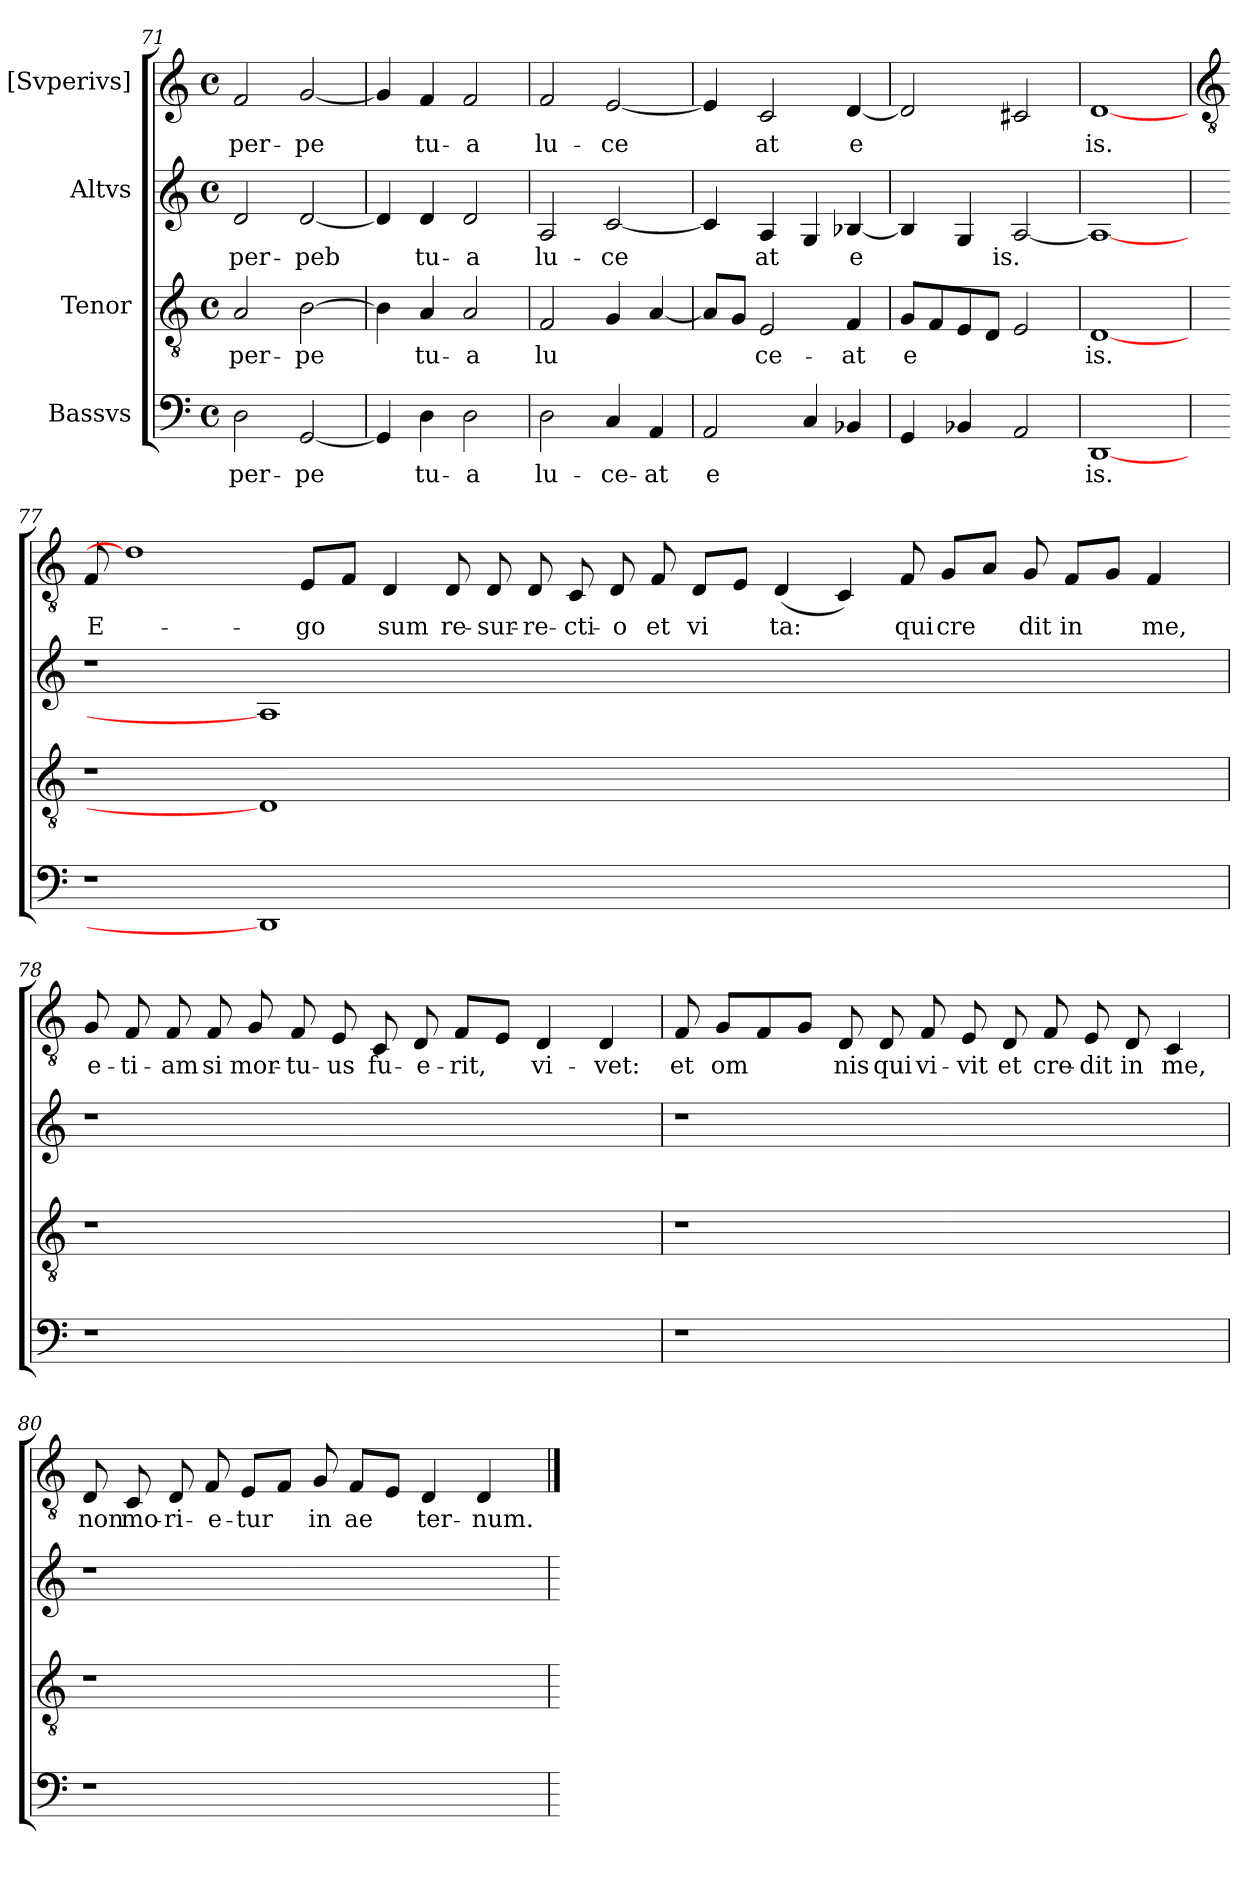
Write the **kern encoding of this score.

**kern	**text	**kern	**text	**kern	**text	**kern	**text
*part4	*part4	*part3	*part3	*part2	*part2	*part1	*part1
*staff4	*staff4	*staff3	*staff3	*staff2	*staff2	*staff1	*staff1
*I"Bassvs	*	*I"Tenor	*	*I"Altvs	*	*I"[Svperivs]	*
*clefF4	*	*clefGv2	*	*clefG2	*	*clefG2	*
*k[]	*	*k[]	*	*k[]	*	*k[]	*
*C:	*	*C:	*	*C:	*	*C:	*
*M4/4	*	*M4/4	*	*M4/4	*	*M4/4	*
*met(c)	*	*met(c)	*	*met(c)	*	*met(c)	*
=71	=71	=71	=71	=71	=71	=71	=71
!	!LO:LY:b:cj	!	!LO:LY:b:cj	!	!LO:LY:b:cj	!	!LO:LY:b:cj
2D\	per-	2A/	per-	2d/	per-	2f/	per-
!	!LO:LY:b:cj	!	!LO:LY:b:cj	!	!LO:LY:b:cj	!	!LO:LY:b:cj
[<2GG/	-pe-	[>2B\	-pe-	[<2d/	-peb-	[<2g/	-pe-
=72	=72	=72	=72	=72	=72	=72	=72
!	!LO:LY:b:cj	!	!LO:LY:b:cj	!	!LO:LY:b:cj	!	!LO:LY:b:cj
4GG/]	--	4B\]	--	4d/]	--	4g/]	--
!	!LO:LY:b:cj	!	!LO:LY:b:cj	!	!LO:LY:b:cj	!	!LO:LY:b:cj
4D\	-tu-	4A/	-tu-	4d/	-tu-	4f/	-tu-
!	!LO:LY:b:cj	!	!LO:LY:b:cj	!	!LO:LY:b:cj	!	!LO:LY:b:cj
2D\	-a	2A/	-a	2d/	-a	2f/	-a
=73	=73	=73	=73	=73	=73	=73	=73
!	!LO:LY:b:cj	!	!LO:LY:b:cj	!	!LO:LY:b:cj	!	!LO:LY:b:cj
2D\	lu-	2F/	lu-	2A/	lu-	2f/	lu-
!	!LO:LY:b:cj	!	!LO:LY:b:cj	!	!LO:LY:b:cj	!	!LO:LY:b:cj
4C/	-ce-	4G/	--	[<2c/	-ce-	[<2e/	-ce-
!	!LO:LY:b:cj	!	!LO:LY:b:cj	!	!	!	!
4AA/	-at	[<4A/	--	.	.	.	.
=74	=74	=74	=74	=74	=74	=74	=74
!	!LO:LY:b:cj	!	!LO:LY:b:cj	!	!LO:LY:b:cj	!	!LO:LY:b:cj
2AA/	e-	8A/L]	--	4c/]	--	4e/]	--
!	!	!	!LO:LY:b:cj	!	!	!	!
.	.	8G/J	--	.	.	.	.
!	!	!	!LO:LY:b:cj	!	!LO:LY:b:cj	!	!LO:LY:b:cj
.	.	2E/	-ce-	4A/	-at	2c/	-at
!	!LO:LY:b:cj	!	!	!	!LO:LY:b:cj	!	!
4C/	--	.	.	4G/	.	.	.
!	!LO:LY:b:cj	!	!LO:LY:b:cj	!	!LO:LY:b:cj	!	!LO:LY:b:cj
4BB-X/	--	4F/	-at	[<4B-X/	e-	[<4d/	e-
=75	=75	=75	=75	=75	=75	=75	=75
!	!LO:LY:b:cj	!	!LO:LY:b:cj	!	!LO:LY:b:cj	!	!LO:LY:b:cj
4GG/	--	8G/L	e-	4B-/]	--	2d/]	--
!	!	!	!LO:LY:b:cj	!	!	!	!
.	.	8F/	--	.	.	.	.
!	!LO:LY:b:cj	!	!LO:LY:b:cj	!	!LO:LY:b:cj	!	!
4BB-X/	--	8E/	--	4G/	--	.	.
!	!	!	!LO:LY:b:cj	!	!	!	!
.	.	8D/J	--	.	.	.	.
!	!LO:LY:b:cj	!	!LO:LY:b:cj	!	!LO:LY:b:cj	!	!LO:LY:b:cj
2AA/	--	2E/	--	[<2A/	-is.	2c#/	--
=76	=76	=76	=76	=76	=76	=76	=76
!	!LO:LY:b:cj	!	!LO:LY:b:cj	!	!LO:LY:b:cj	!	!LO:LY:b:cj
[1DD	-is.	[1D	-is.	1A_	.	[1d	-is.
!!LO:PB:g=z
=77	=77	=77	=77	=77	=77	=77	=77
*	*	*	*	*	*	*clefGv2	*
!	!	!	!	!	!	!	!LO:LY:b:cj
1r	.	1r	.	1r	.	8F/	E-
.	.	.	.	.	.	1d]	.
1DD]	.	1D]	.	1A]	.	.	.
!	!	!	!	!	!	!	!LO:LY:b:cj
.	.	.	.	.	.	8E/L	-go
!	!	!	!	!	!	!	!LO:LY:b:cj
.	.	.	.	.	.	8F/J	.
!	!	!	!	!	!	!	!LO:LY:b:cj
.	.	.	.	.	.	4D/	sum
!	!	!	!	!	!	!	!LO:LY:b:cj
.	.	.	.	.	.	8D/	re-
!	!	!	!	!	!	!	!LO:LY:b:cj
.	.	.	.	.	.	8D/	-sur-
!	!	!	!	!	!	!	!LO:LY:b:cj
.	.	.	.	.	.	8D/	-re-
!	!	!	!	!	!	!	!LO:LY:b:cj
0ryy	.	0ryy	.	0ryy	.	8C/	-cti-
!	!	!	!	!	!	!	!LO:LY:b:cj
.	.	.	.	.	.	8D/	-o
!	!	!	!	!	!	!	!LO:LY:b:cj
.	.	.	.	.	.	8F/	et
!	!	!	!	!	!	!	!LO:LY:b:cj
.	.	.	.	.	.	8D/L	vi-
!	!	!	!	!	!	!	!LO:LY:b:cj
.	.	.	.	.	.	8E/J	--
!	!	!	!	!	!	!	!LO:LY:b:cj
.	.	.	.	.	.	(<4D/	-ta:
!	!	!	!	!	!	!	!LO:LY:b:cj
.	.	.	.	.	.	4C/)	.
!	!	!	!	!	!	!	!LO:LY:b:cj
.	.	.	.	.	.	8F/	qui
!	!	!	!	!	!	!	!LO:LY:b:cj
.	.	.	.	.	.	8G/L	cre-
!	!	!	!	!	!	!	!LO:LY:b:cj
.	.	.	.	.	.	8A/J	--
!	!	!	!	!	!	!	!LO:LY:b:cj
.	.	.	.	.	.	8G/	-dit
!	!	!	!	!	!	!	!LO:LY:b:cj
.	.	.	.	.	.	8F/L	in
!	!	!	!	!	!	!	!LO:LY:b:cj
.	.	.	.	.	.	8G/J	.
!	!	!	!	!	!	!	!LO:LY:b:cj
.	.	.	.	.	.	4F/	me,
8ryy	.	8ryy	.	8ryy	.	.	.
!!LO:LB:g=z
=78	=78	=78	=78	=78	=78	=78	=78
!	!	!	!	!	!	!	!LO:LY:b:cj
1r	.	1r	.	1r	.	8G/	e-
!	!	!	!	!	!	!	!LO:LY:b:cj
.	.	.	.	.	.	8F/	-ti-
!	!	!	!	!	!	!	!LO:LY:b:cj
.	.	.	.	.	.	8F/	-am
!	!	!	!	!	!	!	!LO:LY:b:cj
.	.	.	.	.	.	8F/	si
!	!	!	!	!	!	!	!LO:LY:b:cj
.	.	.	.	.	.	8G/	mor-
!	!	!	!	!	!	!	!LO:LY:b:cj
.	.	.	.	.	.	8F/	-tu-
!	!	!	!	!	!	!	!LO:LY:b:cj
.	.	.	.	.	.	8E/	-us
!	!	!	!	!	!	!	!LO:LY:b:cj
.	.	.	.	.	.	8C/	fu-
!	!	!	!	!	!	!	!LO:LY:b:cj
2..ryy	.	2..ryy	.	2..ryy	.	8D/	-e-
!	!	!	!	!	!	!	!LO:LY:b:cj
.	.	.	.	.	.	8F/L	-rit,
!	!	!	!	!	!	!	!LO:LY:b:cj
.	.	.	.	.	.	8E/J	.
!	!	!	!	!	!	!	!LO:LY:b:cj
.	.	.	.	.	.	4D/	vi-
!	!	!	!	!	!	!	!LO:LY:b:cj
.	.	.	.	.	.	4D/	-vet:
=79	=79	=79	=79	=79	=79	=79	=79
!	!	!	!	!	!	!	!LO:LY:b:cj
1r	.	1r	.	1r	.	8F/	et
!	!	!	!	!	!	!	!LO:LY:b:cj
.	.	.	.	.	.	8G/L	om-
!	!	!	!	!	!	!	!LO:LY:b:cj
.	.	.	.	.	.	8F/	--
!	!	!	!	!	!	!	!LO:LY:b:cj
.	.	.	.	.	.	8G/J	--
!	!	!	!	!	!	!	!LO:LY:b:cj
.	.	.	.	.	.	8D/	-nis
!	!	!	!	!	!	!	!LO:LY:b:cj
.	.	.	.	.	.	8D/	qui
!	!	!	!	!	!	!	!LO:LY:b:cj
.	.	.	.	.	.	8F/	vi-
!	!	!	!	!	!	!	!LO:LY:b:cj
.	.	.	.	.	.	8E/	-vit
!	!	!	!	!	!	!	!LO:LY:b:cj
2.ryy	.	2.ryy	.	2.ryy	.	8D/	et
!	!	!	!	!	!	!	!LO:LY:b:cj
.	.	.	.	.	.	8F/	cre-
!	!	!	!	!	!	!	!LO:LY:b:cj
.	.	.	.	.	.	8E/	-dit
!	!	!	!	!	!	!	!LO:LY:b:cj
.	.	.	.	.	.	8D/	in
!	!	!	!	!	!	!	!LO:LY:b:cj
.	.	.	.	.	.	4C/	me,
!!LO:LB:g=z
=80	=80	=80	=80	=80	=80	=80	=80
!	!	!	!	!	!	!	!LO:LY:b:cj
1r	.	1r	.	1r	.	8D/	non
!	!	!	!	!	!	!	!LO:LY:b:cj
.	.	.	.	.	.	8C/	mo-
!	!	!	!	!	!	!	!LO:LY:b:cj
.	.	.	.	.	.	8D/	-ri-
!	!	!	!	!	!	!	!LO:LY:b:cj
.	.	.	.	.	.	8F/	-e-
!	!	!	!	!	!	!	!LO:LY:b:cj
.	.	.	.	.	.	8E/L	-tur
!	!	!	!	!	!	!	!LO:LY:b:cj
.	.	.	.	.	.	8F/J	.
!	!	!	!	!	!	!	!LO:LY:b:cj
.	.	.	.	.	.	8G/	in
!	!	!	!	!	!	!	!LO:LY:b:cj
.	.	.	.	.	.	8F/L	ae-
!	!	!	!	!	!	!	!LO:LY:b:cj
2ryy	.	2ryy	.	2ryy	.	8E/J	--
!	!	!	!	!	!	!	!LO:LY:b:cj
.	.	.	.	.	.	4D/	-ter-
!	!	!	!	!	!	!	!LO:LY:b:cj
.	.	.	.	.	.	4D/	-num.
8ryy	.	8ryy	.	8ryy	.	.	.
=	==	=	==	=	==	==	==
*-	*-	*-	*-	*-	*-	*-	*-
